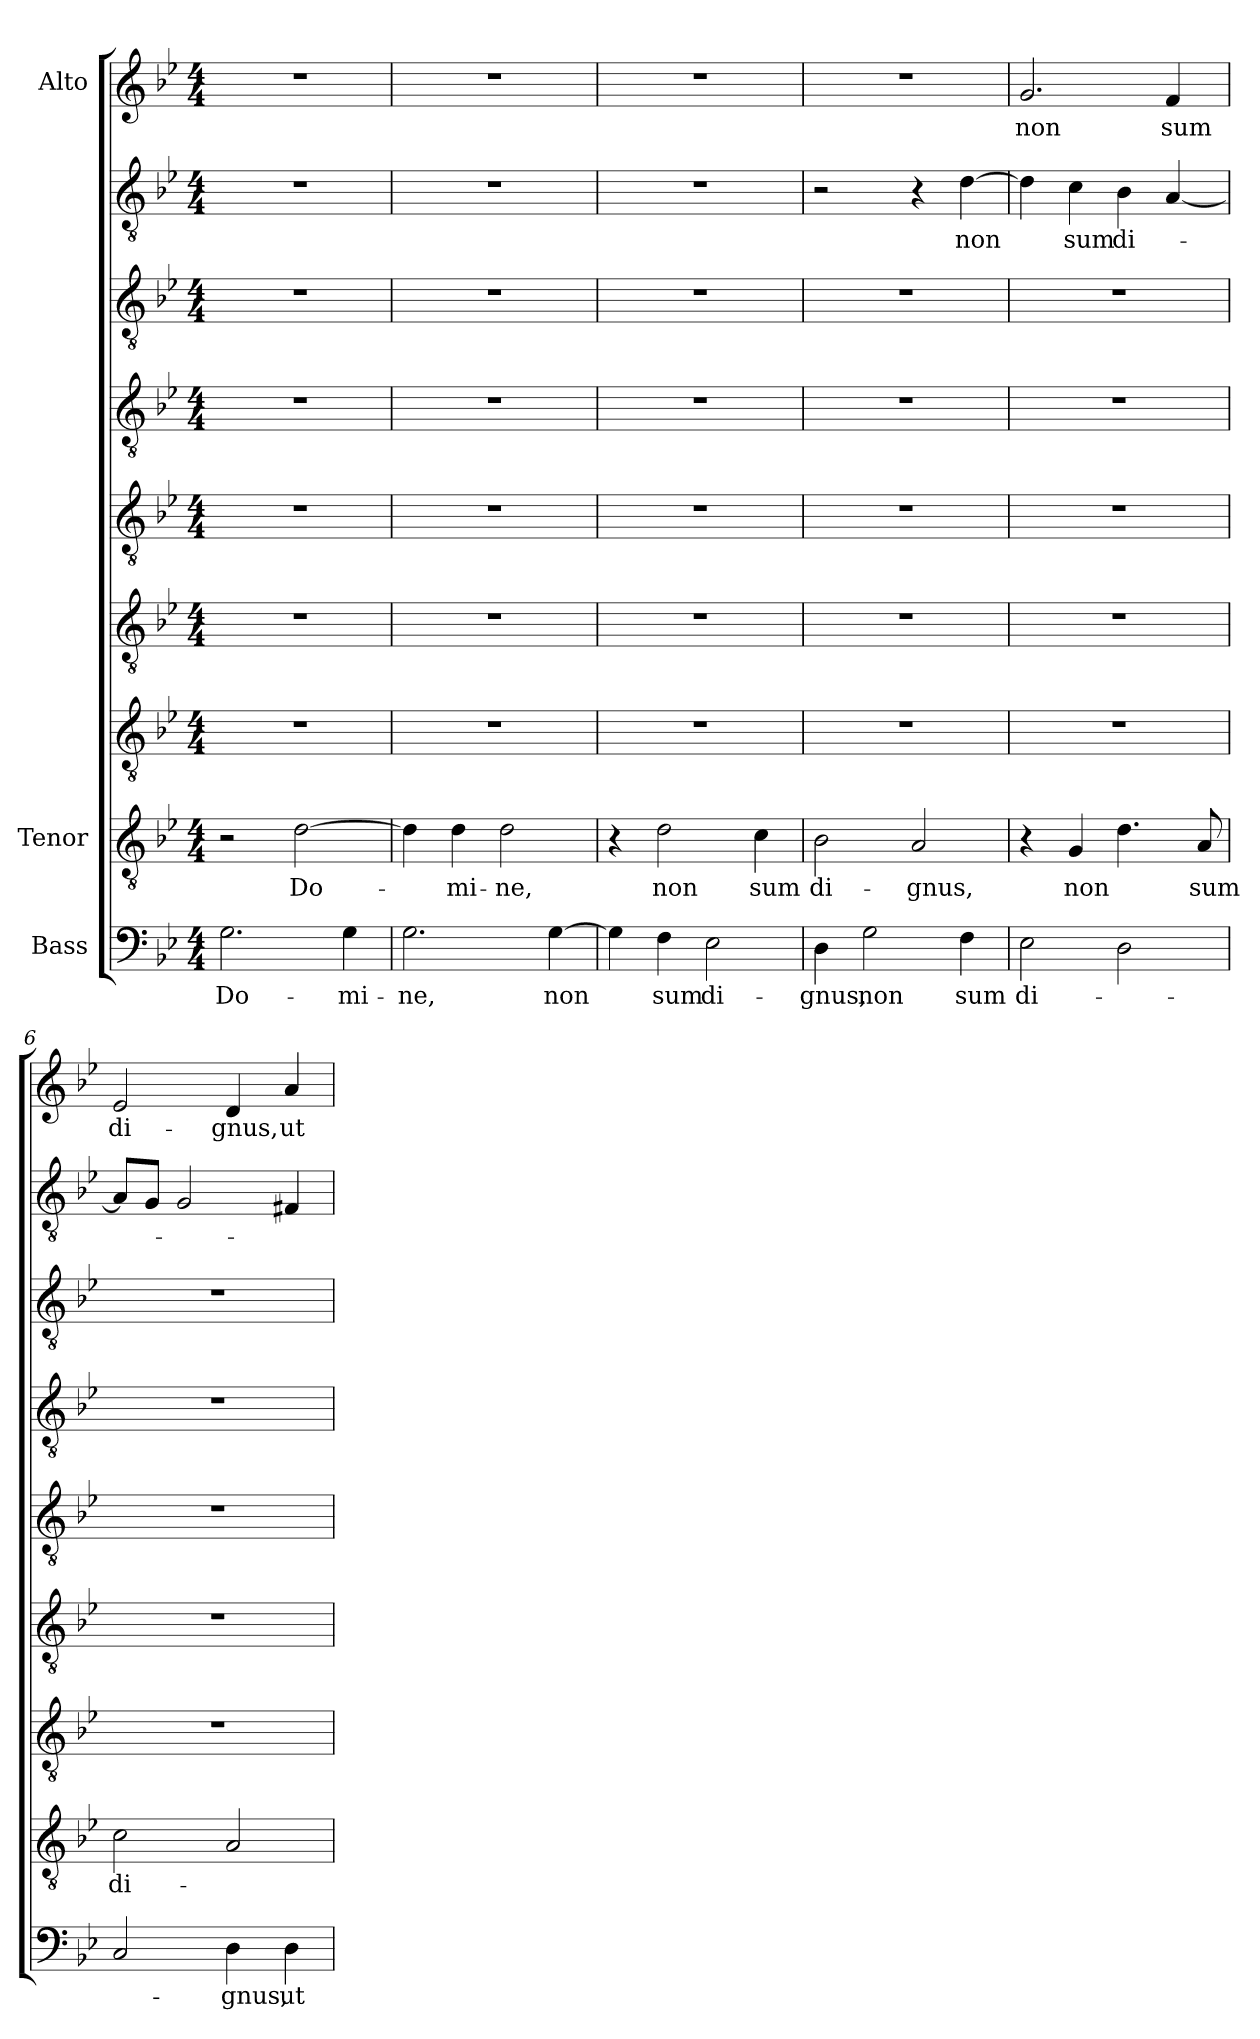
**kern	**text	**kern	**text	**kern	**kern	**kern	**kern	**kern	**kern	**text	**kern	**text
*part3	*part3	*part2	*part2	*part2	*part2	*part2	*part2	*part2	*part2	*part2	*part1	*part1
*staff9	*staff9	*staff8	*staff8	*staff7	*staff6	*staff5	*staff4	*staff3	*staff2	*staff2	*staff1	*staff1
*I"Bass	*	*I"Tenor	*	*	*	*	*	*	*	*	*I"Alto	*
!!LO:PB:g=z
*clefF4	*	*clefGv2	*	*clefGv2	*clefGv2	*clefGv2	*clefGv2	*clefGv2	*clefGv2	*	*clefG2	*
*	*	*ITrd7c12	*	*ITrd7c12	*ITrd7c12	*ITrd7c12	*ITrd7c12	*ITrd7c12	*ITrd7c12	*	*	*
*k[b-e-]	*	*k[b-e-]	*	*k[b-e-]	*k[b-e-]	*k[b-e-]	*k[b-e-]	*k[b-e-]	*k[b-e-]	*	*k[b-e-]	*
*B-:	*	*B-:	*	*B-:	*B-:	*B-:	*B-:	*B-:	*B-:	*	*B-:	*
*M4/4	*	*M4/4	*	*M4/4	*M4/4	*M4/4	*M4/4	*M4/4	*M4/4	*	*M4/4	*
=1	=1	=1	=1	=1	=1	=1	=1	=1	=1	=1	=1	=1
!	!LO:LY:b:color=#000000	!	!	!	!	!	!	!	!	!	!	!
2.Gi\	Do-	2r	.	1r	1r	1r	1r	1r	1r	.	1r	.
!	!	!	!LO:LY:b:color=#000000	!	!	!	!	!	!	!	!	!
.	.	[2Di\	Do-	.	.	.	.	.	.	.	.	.
!	!LO:LY:b:color=#000000	!	!	!	!	!	!	!	!	!	!	!
4Gi\	-mi-	.	.	.	.	.	.	.	.	.	.	.
=2	=2	=2	=2	=2	=2	=2	=2	=2	=2	=2	=2	=2
!	!LO:LY:b:color=#000000	!	!	!	!	!	!	!	!	!	!	!
2.Gi\	-ne,	4Di\]	.	1r	1r	1r	1r	1r	1r	.	1r	.
!	!	!	!LO:LY:b:color=#000000	!	!	!	!	!	!	!	!	!
.	.	4Di\	-mi-	.	.	.	.	.	.	.	.	.
!	!	!	!LO:LY:b:color=#000000	!	!	!	!	!	!	!	!	!
.	.	2Di\	-ne,	.	.	.	.	.	.	.	.	.
!	!LO:LY:b:color=#000000	!	!	!	!	!	!	!	!	!	!	!
[4Gi\	non	.	.	.	.	.	.	.	.	.	.	.
=3	=3	=3	=3	=3	=3	=3	=3	=3	=3	=3	=3	=3
4Gi\]	.	4r	.	1r	1r	1r	1r	1r	1r	.	1r	.
!	!LO:LY:b:color=#000000	!	!	!	!	!	!	!	!	!	!	!
!	!	!	!LO:LY:b:color=#000000	!	!	!	!	!	!	!	!	!
4Fi\	sum	2Di\	non	.	.	.	.	.	.	.	.	.
!	!LO:LY:b:color=#000000	!	!	!	!	!	!	!	!	!	!	!
2E-i\	di-	.	.	.	.	.	.	.	.	.	.	.
!	!	!	!LO:LY:b:color=#000000	!	!	!	!	!	!	!	!	!
.	.	4Ci\	sum	.	.	.	.	.	.	.	.	.
=4	=4	=4	=4	=4	=4	=4	=4	=4	=4	=4	=4	=4
!	!LO:LY:b:color=#000000	!	!	!	!	!	!	!	!	!	!	!
!	!	!	!LO:LY:b:color=#000000	!	!	!	!	!	!	!	!	!
4Di\	-gnus,	2BB-i\	di-	1r	1r	1r	1r	1r	2r	.	1r	.
!	!LO:LY:b:color=#000000	!	!	!	!	!	!	!	!	!	!	!
2Gi\	non	.	.	.	.	.	.	.	.	.	.	.
!	!	!	!LO:LY:b:color=#000000	!	!	!	!	!	!	!	!	!
.	.	2AAi/	-gnus,	.	.	.	.	.	4r	.	.	.
!	!LO:LY:b:color=#000000	!	!	!	!	!	!	!	!	!	!	!
!	!	!	!	!	!	!	!	!	!	!LO:LY:b:color=#000000	!	!
4Fi\	sum	.	.	.	.	.	.	.	[4Di\	non	.	.
=5	=5	=5	=5	=5	=5	=5	=5	=5	=5	=5	=5	=5
!	!LO:LY:b:color=#000000	!	!	!	!	!	!	!	!	!	!	!
!	!	!	!	!	!	!	!	!	!	!	!	!LO:LY:b:color=#000000
2E-i\	di-	4r	.	1r	1r	1r	1r	1r	4Di\]	.	2.gi/	non
!	!	!	!LO:LY:b:color=#000000	!	!	!	!	!	!	!	!	!
!	!	!	!	!	!	!	!	!	!	!LO:LY:b:color=#000000	!	!
.	.	4GGi/	non	.	.	.	.	.	4Ci\	sum	.	.
!	!	!	!	!	!	!	!	!	!	!LO:LY:b:color=#000000	!	!
2Di\	.	4.Di\	.	.	.	.	.	.	4BB-i\	di-	.	.
!	!	!	!	!	!	!	!	!	!	!	!	!LO:LY:b:color=#000000
.	.	.	.	.	.	.	.	.	[4AAi/	.	4fi/	sum
!	!	!	!LO:LY:b:color=#000000	!	!	!	!	!	!	!	!	!
.	.	8AAi/	sum	.	.	.	.	.	.	.	.	.
!!LO:LB:g=z
=6	=6	=6	=6	=6	=6	=6	=6	=6	=6	=6	=6	=6
!	!	!	!LO:LY:b:color=#000000	!	!	!	!	!	!	!	!	!
!	!	!	!	!	!	!	!	!	!	!	!	!LO:LY:b:color=#000000
2Ci/	.	2Ci\	di-	1r	1r	1r	1r	1r	8AAi/L]	.	2e-i/	di-
.	.	.	.	.	.	.	.	.	8GGi/J	.	.	.
.	.	.	.	.	.	.	.	.	2GGi/	.	.	.
!	!LO:LY:b:color=#000000	!	!	!	!	!	!	!	!	!	!	!
!	!	!	!	!	!	!	!	!	!	!	!	!LO:LY:b:color=#000000
4Di\	-gnus,	2AAi/	.	.	.	.	.	.	.	.	4di/	-gnus,
!	!LO:LY:b:color=#000000	!	!	!	!	!	!	!	!	!	!	!
!	!	!	!	!	!	!	!	!	!	!	!	!LO:LY:b:color=#000000
4Di\	ut	.	.	.	.	.	.	.	4FF#Xi/	.	4ai/	ut
=	=	=	=	=	=	=	=	=	=	=	=	=
*-	*-	*-	*-	*-	*-	*-	*-	*-	*-	*-	*-	*-
